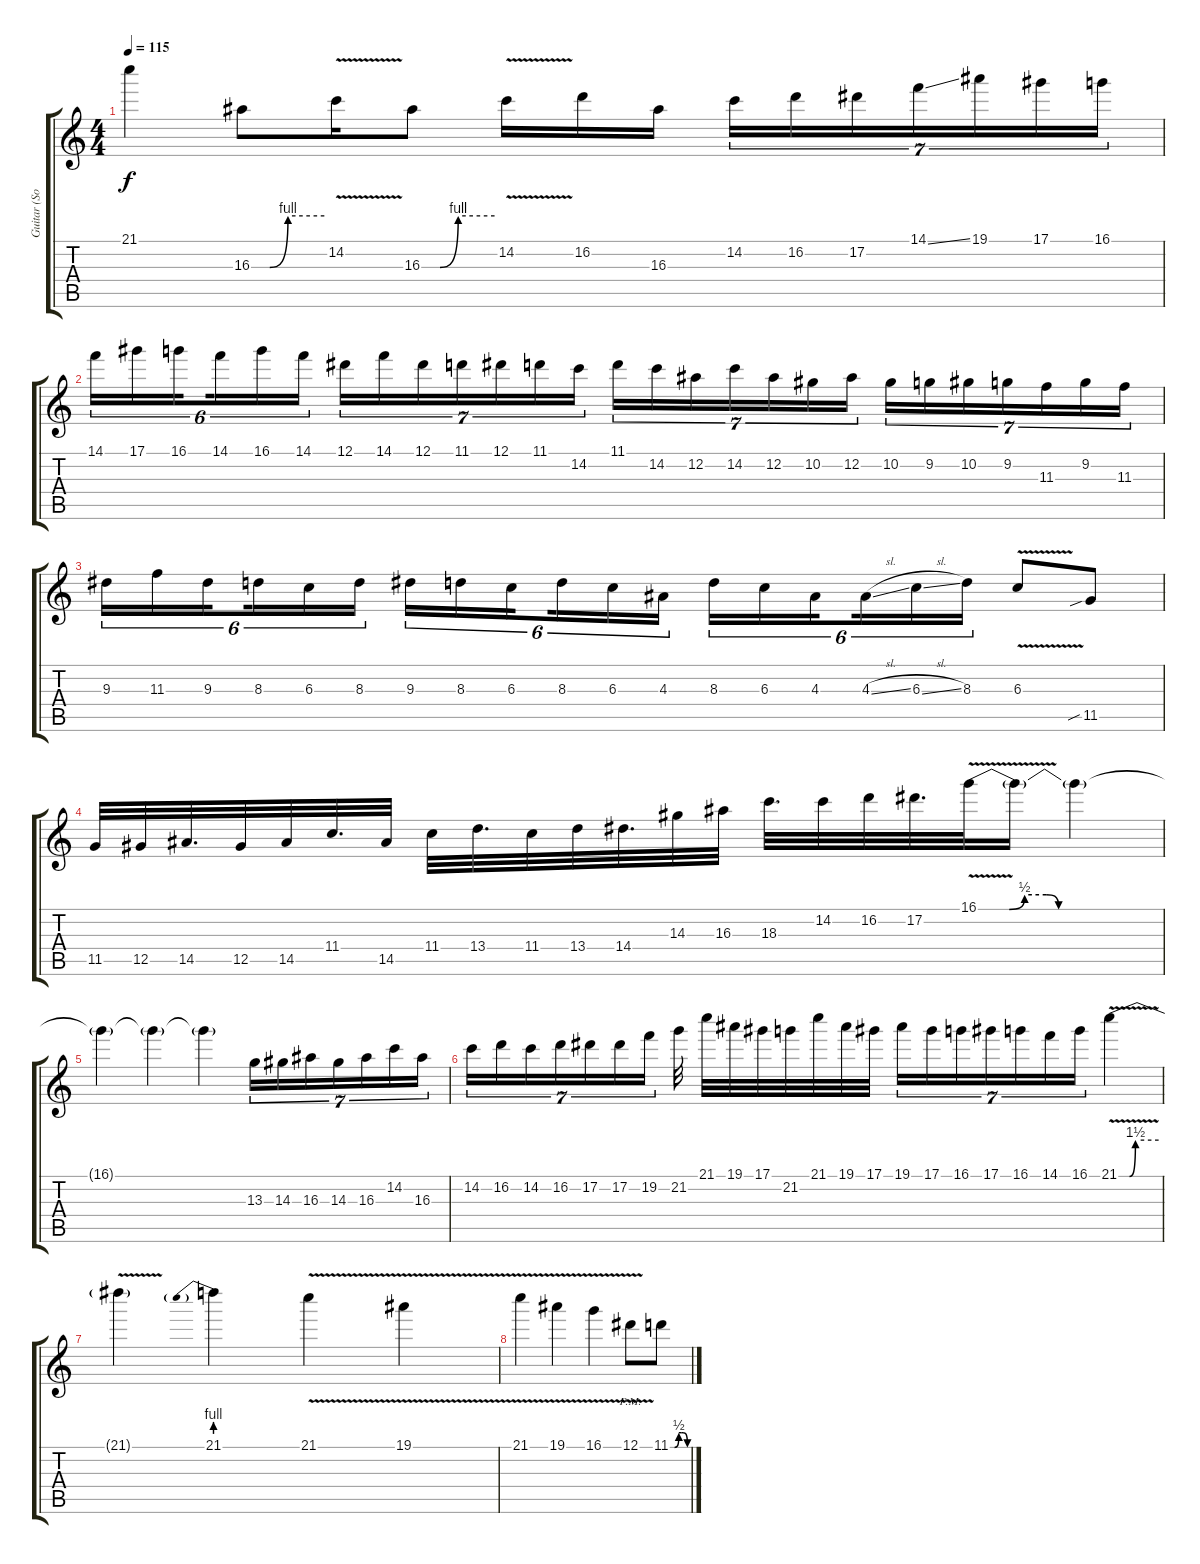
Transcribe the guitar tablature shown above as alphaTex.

\track ("Guitar (Solo)" "Guitar (So") {instrument overdrivenguitar}
\staff {score tabs}
\tuning (Eb4 Bb3 Gb3 Db3 Ab2 Eb2) {hide}
\ts (4 4)
\tempo 115
\clef g2
\ks c
21.1{t}.4{dy f} 16.3{be (custom 0 0 10 0 15 0 30 4 60 4)}.8 14.2{v}.16 16.3{be (custom 0 0 15 0 30 4 60 4)}.8 14.2{v}.16 16.2.16 16.3.16 14.2.16{tu (7 4)} 16.2.16{tu (7 4)} 17.2.16{tu (7 4)} 14.1{ss}.16{tu (7 4)} 19.1.16{tu (7 4)} 17.1.16{tu (7 4)} 16.1.16{tu (7 4)} |
14.1.16{tu (6 4)} 17.1.16{tu (6 4)} 16.1.16{tu (6 4) beam splitsecondary} 14.1.16{tu (6 4)} 16.1.16{tu (6 4)} 14.1.16{tu (6 4)} 12.1.16{tu (7 4)} 14.1.16{tu (7 4)} 12.1.16{tu (7 4)} 11.1.16{tu (7 4)} 12.1.16{tu (7 4)} 11.1.16{tu (7 4)} 14.2.16{tu (7 4)} 11.1.16{tu (7 4)} 14.2.16{tu (7 4)} 12.2.16{tu (7 4)} 14.2.16{tu (7 4)} 12.2.16{tu (7 4)} 10.2.16{tu (7 4)} 12.2.16{tu (7 4)} 10.2.16{tu (7 4)} 9.2.16{tu (7 4)} 10.2.16{tu (7 4)} 9.2.16{tu (7 4)} 11.3.16{tu (7 4)} 9.2.16{tu (7 4)} 11.3.16{tu (7 4)} |
9.3.16{tu (6 4)} 11.3.16{tu (6 4)} 9.3.16{tu (6 4) beam splitsecondary} 8.3.16{tu (6 4)} 6.3.16{tu (6 4)} 8.3.16{tu (6 4)} 9.3.16{tu (6 4)} 8.3.16{tu (6 4)} 6.3.16{tu (6 4) beam splitsecondary} 8.3.16{tu (6 4)} 6.3.16{tu (6 4)} 4.3.16{tu (6 4)} 8.3.16{tu (6 4)} 6.3.16{tu (6 4)} 4.3.16{tu (6 4) beam splitsecondary} 4.3{sl}.16{tu (6 4)} 6.3{sl}.16{tu (6 4)} 8.3.16{tu (6 4)} 6.3{v}.8 11.5{sib}.8 |
11.5.32 12.5.32 14.5.32{d} 12.5.32 14.5.32 11.4.32{d} 14.5.32 11.4.32 13.4.32{d} 11.4.32 13.4.32 14.4.32{d} 14.3.32 16.3.32 18.3.32{d} 14.2.32 16.2.32 17.2.32{d} 16.1{be (custom 0 0 10 0 15 2 22 2 26 0 35 0 45 0 60 0) v}.32 16.1{t}.16 16.1{t}.4 |
16.1{t}.4 16.1{t}.4 16.1{t}.4 13.3.16{tu (7 4)} 14.3.16{tu (7 4)} 16.3.16{tu (7 4)} 14.3.16{tu (7 4)} 16.3.16{tu (7 4)} 14.2.16{tu (7 4)} 16.3.16{tu (7 4)} |
14.2.16{tu (7 4)} 16.2.16{tu (7 4)} 14.2.16{tu (7 4)} 16.2.16{tu (7 4)} 17.2.16{tu (7 4)} 17.2.16{tu (7 4)} 19.2.16{tu (7 4)} 21.2.32 21.1.32 19.1.32 17.1.32 21.2.32 21.1.32 19.1.32 17.1.32 19.1.16{tu (7 4)} 17.1.16{tu (7 4)} 16.1.16{tu (7 4)} 17.1.16{tu (7 4)} 16.1.16{tu (7 4)} 14.1.16{tu (7 4)} 16.1.16{tu (7 4)} 21.1{be (custom 0 0 16 0 25 6 60 6) v}.4 |
21.1{t}.4 21.1{be (prebend 0 4 60 4)}.4 21.1{v}.4 19.1{v}.4 |
21.1{v}.4 19.1{v}.4 16.1{v}.4 12.1{v pm}.8 11.1{be (custom 0 0 15 0 30 2 40 2 45 2 60 0)}.8
